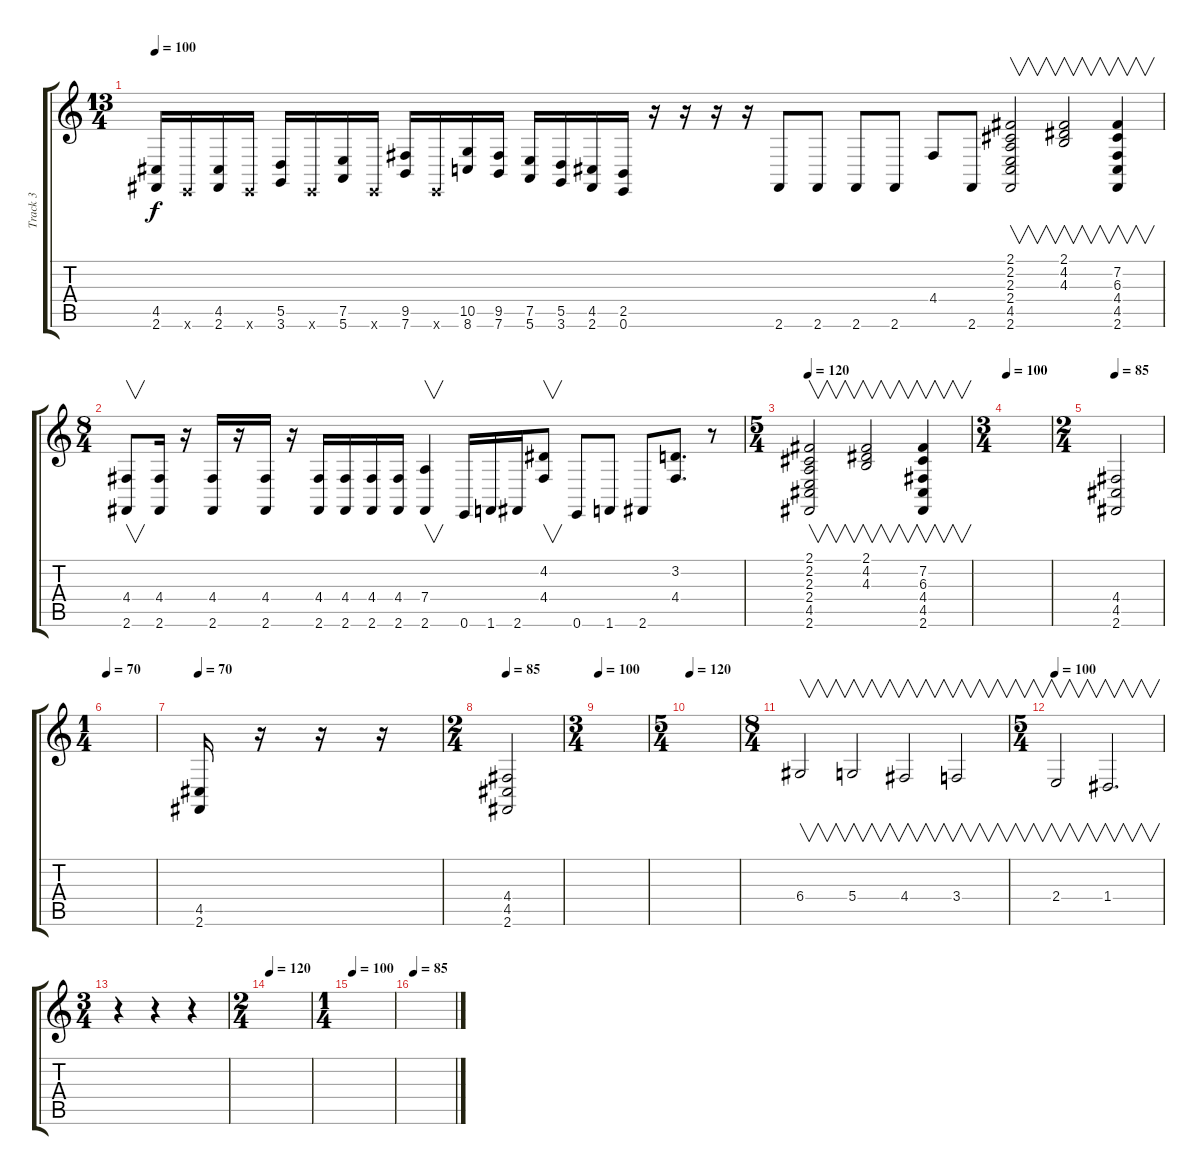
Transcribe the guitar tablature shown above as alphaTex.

\track ("Track 3" "Track 3") {instrument drawbarorgan}
\staff {score tabs}
\tuning (E4 B3 G3 D3 A2 E2) {hide}
\ts (13 4)
\tempo 100
\clef g2
\ks c
(4.5 2.6).16{dy f} 0.6{x}.16 (4.5 2.6).16 0.6{x}.16 (5.5 3.6).16 0.6{x}.16 (7.5 5.6).16 0.6{x}.16 (9.5 7.6).16 0.6{x}.16 (10.5 8.6).16 (9.5 7.6).16 (7.5 5.6).16 (5.5 3.6).16 (4.5 2.6).16 (2.5 0.6).16 r.16 r.16 r.16 r.16 2.6.8 2.6.8 2.6.8 2.6.8 4.4.8 2.6.8 (2.1 2.2 2.3 2.4 4.5 2.6).2{v} (2.1 4.2 4.3).2{v} (7.2 6.3 4.4 4.5 2.6).4{v} |
\ts (8 4)
(4.4 2.6).8{v} (4.4 2.6).16 r.16 (4.4 2.6).16 r.16 (4.4 2.6).16 r.16 (4.4 2.6).16 (4.4 2.6).16 (4.4 2.6).16 (4.4 2.6).16 (7.4 2.6).4{v} 0.6.16 1.6.16 2.6.16 (4.2 4.4).8{v} 0.6.8 1.6.8 2.6.8 (3.2 4.4).8{d} r.8 |
\ts (5 4)
\tempo 120
(2.1 2.2 2.3 2.4 4.5 2.6).2{v} (2.1 4.2 4.3).2{v} (7.2 6.3 4.4 4.5 2.6).4{v} |
\ts (3 4)
\tempo 100
|
\ts (2 4)
\tempo 85
(4.4 4.5 2.6).2 |
\ts (1 4)
\tempo 70
|
\tempo 70
(4.5 2.6).16 r.16 r.16 r.16 |
\ts (2 4)
\tempo 85
(4.4 4.5 2.6).2 |
\ts (3 4)
\tempo 100
|
\ts (5 4)
\tempo 120
|
\ts (8 4)
6.4.2{v} 5.4.2{v} 4.4.2{v} 3.4.2{v} |
\ts (5 4)
\tempo 100
2.4.2{v} 1.4.2{v d} |
\ts (3 4)
r.4 r.4 r.4 |
\ts (2 4)
\tempo 120
|
\ts (1 4)
\tempo 100
|
\tempo 85
